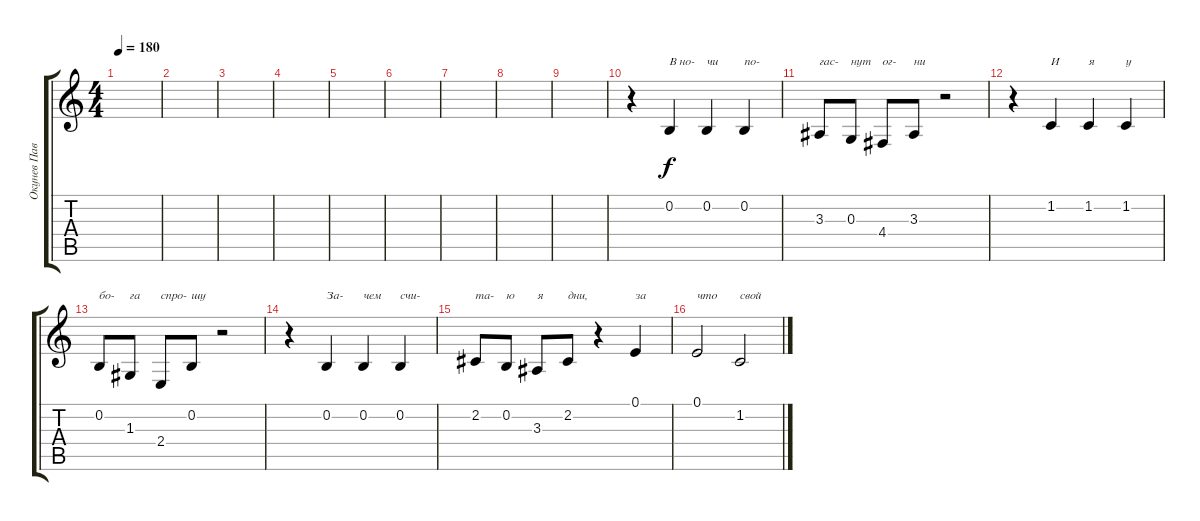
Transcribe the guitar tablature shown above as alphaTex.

\track ("Окунев Павел" "Окунев Пав") {instrument bassoon}
\staff {score tabs}
\tuning (E4 B3 G3 D3 A2 E2) {hide}
\ts (4 4)
\tempo 180
\clef g2
\ks c
|
|
|
|
|
|
|
|
|
r.4 0.2.4{txt "В но-"} 0.2.4{txt "чи"} 0.2.4{txt "по-"} |
3.3.8{txt "гас-"} 0.3.8{txt "нут"} 4.4.8{txt "ог-"} 3.3.8{txt "ни"} r.2 |
r.4 1.2.4{txt "И"} 1.2.4{txt "я"} 1.2.4{txt "у"} |
0.2.8{txt "бо-"} 1.3.8{txt "га"} 2.4.8{txt "спро-"} 0.2.8{txt "шу"} r.2 |
r.4 0.2.4{txt "За-"} 0.2.4{txt "чем"} 0.2.4{txt "счи-"} |
2.2.8{txt "та-"} 0.2.8{txt "ю"} 3.3.8{txt "я"} 2.2.8{txt "дни,"} r.4 0.1.4{txt "за"} |
0.1.2{txt "что"} 1.2.2{txt "свой"}
